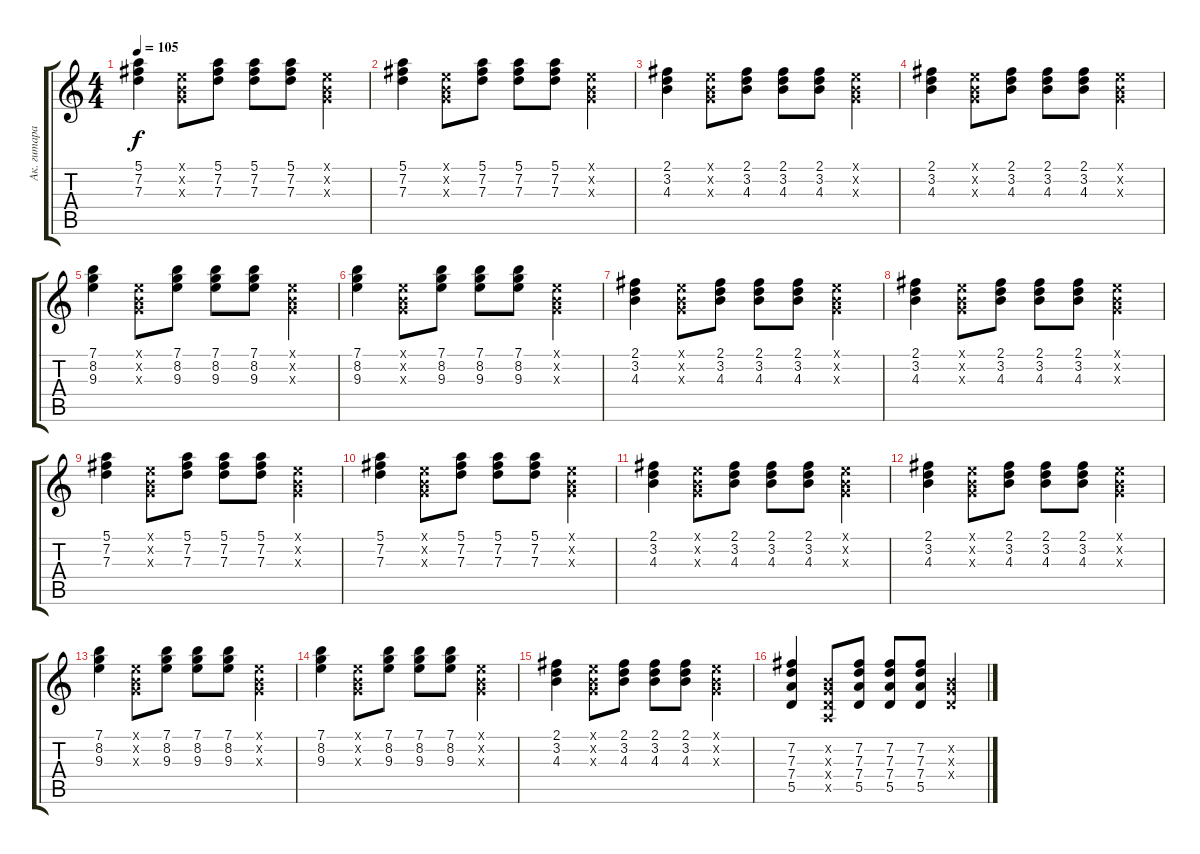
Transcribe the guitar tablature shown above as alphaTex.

\track ("Ак. гитара" "Ак. гитара") {instrument acousticguitarsteel}
\staff {score tabs}
\tuning (E4 B3 G3 D3 A2 E2) {hide}
\ts (4 4)
\tempo 105
\clef g2
\ks c
(5.1 7.2 7.3).4{dy f} (0.1{x} 0.2{x} 0.3{x}).8 (5.1 7.2 7.3).8 (5.1 7.2 7.3).8 (5.1 7.2 7.3).8 (0.1{x} 0.2{x} 0.3{x}).4 |
(5.1 7.2 7.3).4 (0.1{x} 0.2{x} 0.3{x}).8 (5.1 7.2 7.3).8 (5.1 7.2 7.3).8 (5.1 7.2 7.3).8 (0.1{x} 0.2{x} 0.3{x}).4 |
(2.1 3.2 4.3).4 (0.1{x} 0.2{x} 0.3{x}).8 (2.1 3.2 4.3).8 (2.1 3.2 4.3).8 (2.1 3.2 4.3).8 (0.1{x} 0.2{x} 0.3{x}).4 |
(2.1 3.2 4.3).4 (0.1{x} 0.2{x} 0.3{x}).8 (2.1 3.2 4.3).8 (2.1 3.2 4.3).8 (2.1 3.2 4.3).8 (0.1{x} 0.2{x} 0.3{x}).4 |
(7.1 8.2 9.3).4 (0.1{x} 0.2{x} 0.3{x}).8 (7.1 8.2 9.3).8 (7.1 8.2 9.3).8 (7.1 8.2 9.3).8 (0.1{x} 0.2{x} 0.3{x}).4 |
(7.1 8.2 9.3).4 (0.1{x} 0.2{x} 0.3{x}).8 (7.1 8.2 9.3).8 (7.1 8.2 9.3).8 (7.1 8.2 9.3).8 (0.1{x} 0.2{x} 0.3{x}).4 |
(2.1 3.2 4.3).4 (0.1{x} 0.2{x} 0.3{x}).8 (2.1 3.2 4.3).8 (2.1 3.2 4.3).8 (2.1 3.2 4.3).8 (0.1{x} 0.2{x} 0.3{x}).4 |
(2.1 3.2 4.3).4 (0.1{x} 0.2{x} 0.3{x}).8 (2.1 3.2 4.3).8 (2.1 3.2 4.3).8 (2.1 3.2 4.3).8 (0.1{x} 0.2{x} 0.3{x}).4 |
(5.1 7.2 7.3).4 (0.1{x} 0.2{x} 0.3{x}).8 (5.1 7.2 7.3).8 (5.1 7.2 7.3).8 (5.1 7.2 7.3).8 (0.1{x} 0.2{x} 0.3{x}).4 |
(5.1 7.2 7.3).4 (0.1{x} 0.2{x} 0.3{x}).8 (5.1 7.2 7.3).8 (5.1 7.2 7.3).8 (5.1 7.2 7.3).8 (0.1{x} 0.2{x} 0.3{x}).4 |
(2.1 3.2 4.3).4 (0.1{x} 0.2{x} 0.3{x}).8 (2.1 3.2 4.3).8 (2.1 3.2 4.3).8 (2.1 3.2 4.3).8 (0.1{x} 0.2{x} 0.3{x}).4 |
(2.1 3.2 4.3).4 (0.1{x} 0.2{x} 0.3{x}).8 (2.1 3.2 4.3).8 (2.1 3.2 4.3).8 (2.1 3.2 4.3).8 (0.1{x} 0.2{x} 0.3{x}).4 |
(7.1 8.2 9.3).4 (0.1{x} 0.2{x} 0.3{x}).8 (7.1 8.2 9.3).8 (7.1 8.2 9.3).8 (7.1 8.2 9.3).8 (0.1{x} 0.2{x} 0.3{x}).4 |
(7.1 8.2 9.3).4 (0.1{x} 0.2{x} 0.3{x}).8 (7.1 8.2 9.3).8 (7.1 8.2 9.3).8 (7.1 8.2 9.3).8 (0.1{x} 0.2{x} 0.3{x}).4 |
(2.1 3.2 4.3).4 (0.1{x} 0.2{x} 0.3{x}).8 (2.1 3.2 4.3).8 (2.1 3.2 4.3).8 (2.1 3.2 4.3).8 (0.1{x} 0.2{x} 0.3{x}).4 |
(7.2 7.3 7.4 5.5).4 (0.2{x} 0.3{x} 0.4{x} 0.5{x}).8 (7.2 7.3 7.4 5.5).8 (7.2 7.3 7.4 5.5).8 (7.2 7.3 7.4 5.5).8 (0.2{x} 0.3{x} 0.4{x}).4
